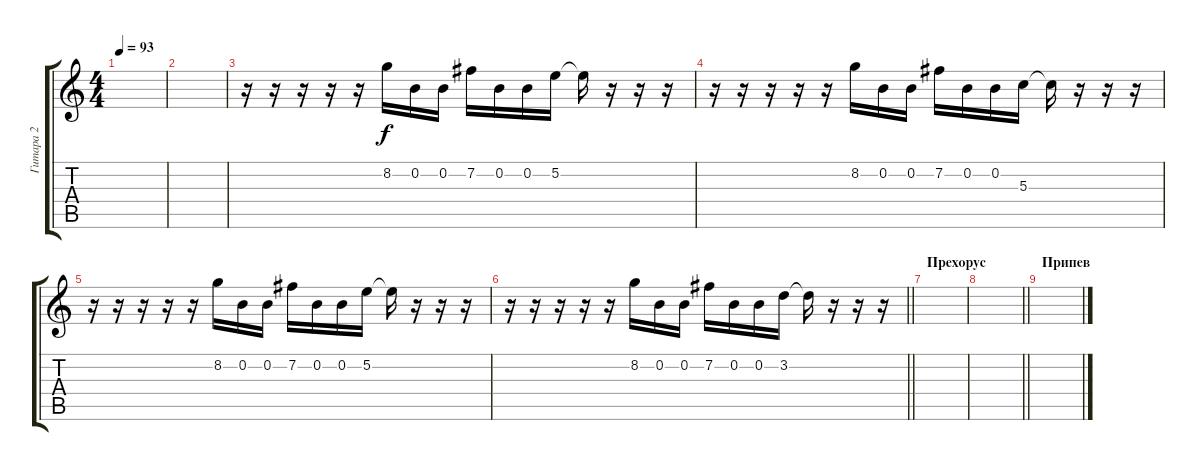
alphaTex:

\track ("Гитара 2" "Гитара 2") {instrument distortionguitar}
\staff {score tabs}
\tuning (E4 B3 G3 D3 A2 D2) {hide}
\ts (4 4)
\tempo 93
\clef g2
\ks c
|
|
r.16 r.16 r.16 r.16 r.16 8.2.16 0.2.16 0.2.16 7.2.16 0.2.16 0.2.16 5.2.16 5.2{t}.16 r.16 r.16 r.16 |
r.16 r.16 r.16 r.16 r.16 8.2.16 0.2.16 0.2.16 7.2.16 0.2.16 0.2.16 5.3.16 5.3{t}.16 r.16 r.16 r.16 |
r.16 r.16 r.16 r.16 r.16 8.2.16 0.2.16 0.2.16 7.2.16 0.2.16 0.2.16 5.2.16 5.2{t}.16 r.16 r.16 r.16 |
\barLineRight lightlight
r.16 r.16 r.16 r.16 r.16 8.2.16 0.2.16 0.2.16 7.2.16 0.2.16 0.2.16 3.2.16 3.2{t}.16 r.16 r.16 r.16 |
\section ("" "Прехорус")
|
\barLineRight lightlight
|
\section ("" "Припев")
